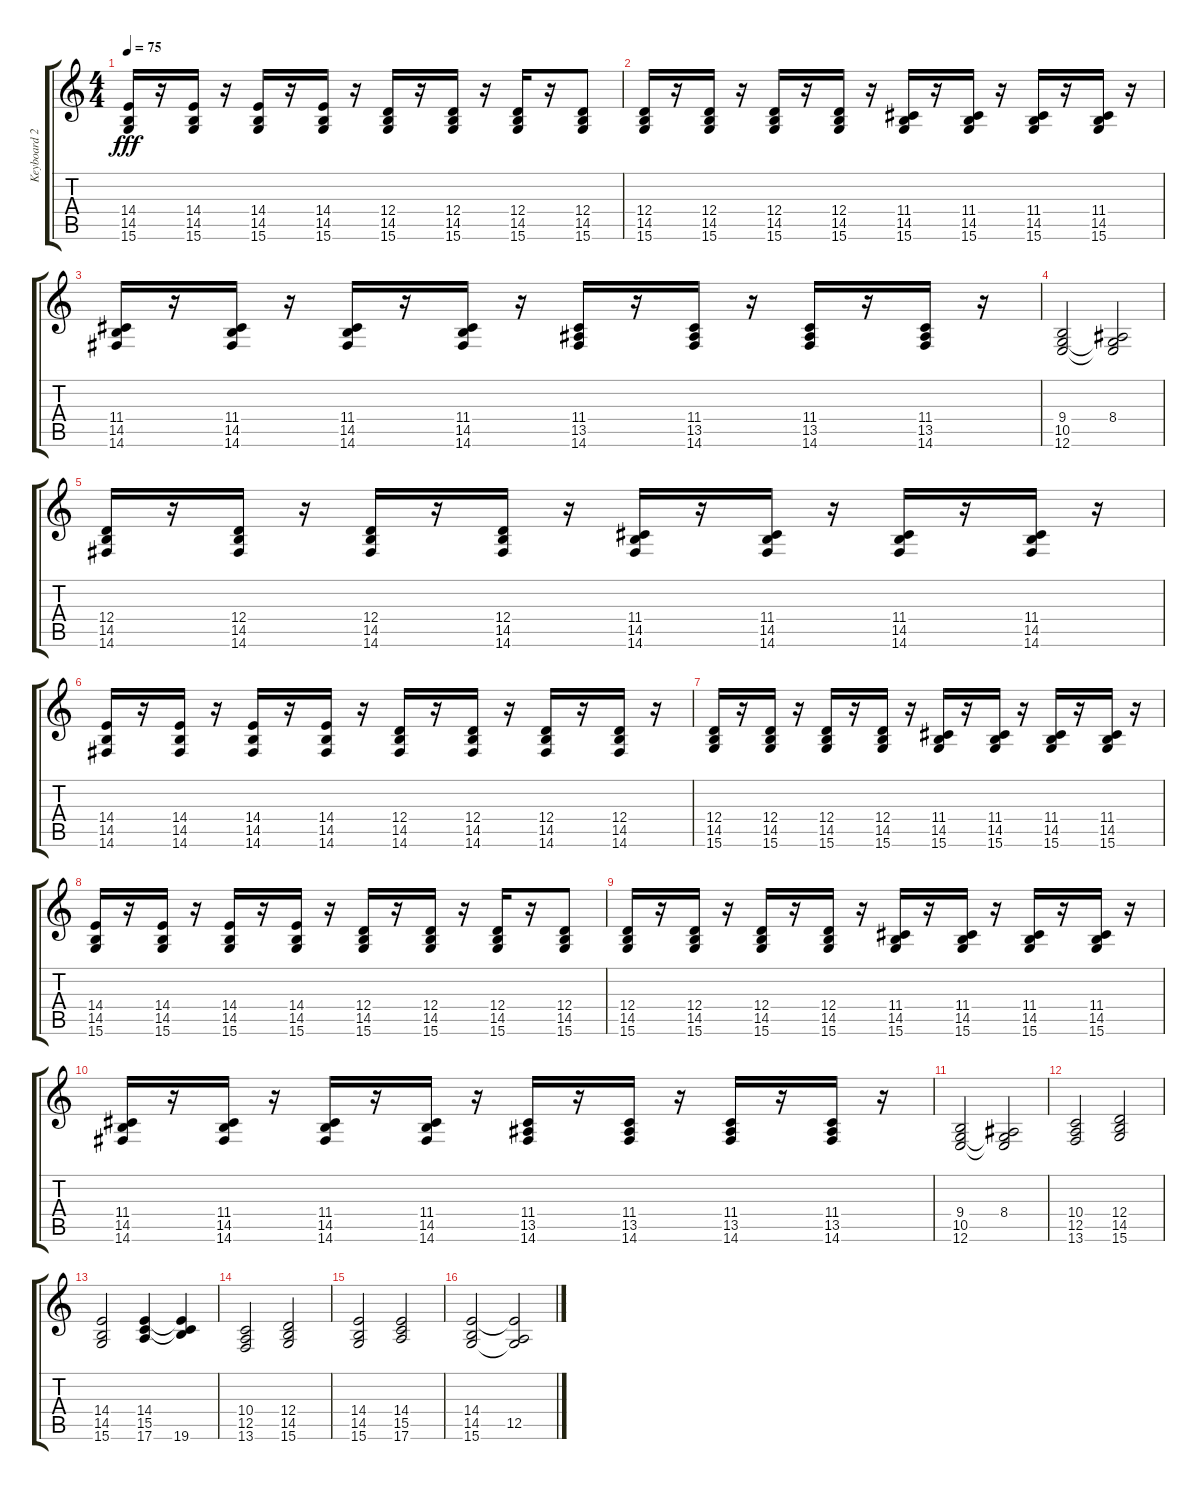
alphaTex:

\track ("Keyboard 2" "Keyboard 2") {instrument stringensemble1}
\staff {score tabs}
\tuning (E4 B3 G3 D3 A2 E2) {hide}
\ts (4 4)
\tempo 75
\clef g2
\ks c
(14.4 14.5 15.6).16{dy fff} r.16 (14.4 14.5 15.6).16 r.16 (14.4 14.5 15.6).16 r.16 (14.4 14.5 15.6).16 r.16 (12.4 14.5 15.6).16 r.16 (12.4 14.5 15.6).16 r.16 (12.4 14.5 15.6).16 r.16 (12.4 14.5 15.6).8 |
(12.4 14.5 15.6).16 r.16 (12.4 14.5 15.6).16 r.16 (12.4 14.5 15.6).16 r.16 (12.4 14.5 15.6).16 r.16 (11.4 14.5 15.6).16 r.16 (11.4 14.5 15.6).16 r.16 (11.4 14.5 15.6).16 r.16 (11.4 14.5 15.6).16 r.16 |
(11.4 14.5 14.6).16 r.16 (11.4 14.5 14.6).16 r.16 (11.4 14.5 14.6).16 r.16 (11.4 14.5 14.6).16 r.16 (11.4 13.5 14.6).16 r.16 (11.4 13.5 14.6).16 r.16 (11.4 13.5 14.6).16 r.16 (11.4 13.5 14.6).16 r.16 |
(9.4 10.5 12.6).2 (8.4 10.5{t} 12.6{t}).2 |
(12.4 14.5 14.6).16 r.16 (12.4 14.5 14.6).16 r.16 (12.4 14.5 14.6).16 r.16 (12.4 14.5 14.6).16 r.16 (11.4 14.5 14.6).16 r.16 (11.4 14.5 14.6).16 r.16 (11.4 14.5 14.6).16 r.16 (11.4 14.5 14.6).16 r.16 |
(14.4 14.5 14.6).16 r.16 (14.4 14.5 14.6).16 r.16 (14.4 14.5 14.6).16 r.16 (14.4 14.5 14.6).16 r.16 (12.4 14.5 14.6).16 r.16 (12.4 14.5 14.6).16 r.16 (12.4 14.5 14.6).16 r.16 (12.4 14.5 14.6).16 r.16 |
(12.4 14.5 15.6).16 r.16 (12.4 14.5 15.6).16 r.16 (12.4 14.5 15.6).16 r.16 (12.4 14.5 15.6).16 r.16 (11.4 14.5 15.6).16 r.16 (11.4 14.5 15.6).16 r.16 (11.4 14.5 15.6).16 r.16 (11.4 14.5 15.6).16 r.16 |
(14.4 14.5 15.6).16 r.16 (14.4 14.5 15.6).16 r.16 (14.4 14.5 15.6).16 r.16 (14.4 14.5 15.6).16 r.16 (12.4 14.5 15.6).16 r.16 (12.4 14.5 15.6).16 r.16 (12.4 14.5 15.6).16 r.16 (12.4 14.5 15.6).8 |
(12.4 14.5 15.6).16 r.16 (12.4 14.5 15.6).16 r.16 (12.4 14.5 15.6).16 r.16 (12.4 14.5 15.6).16 r.16 (11.4 14.5 15.6).16 r.16 (11.4 14.5 15.6).16 r.16 (11.4 14.5 15.6).16 r.16 (11.4 14.5 15.6).16 r.16 |
(11.4 14.5 14.6).16 r.16 (11.4 14.5 14.6).16 r.16 (11.4 14.5 14.6).16 r.16 (11.4 14.5 14.6).16 r.16 (11.4 13.5 14.6).16 r.16 (11.4 13.5 14.6).16 r.16 (11.4 13.5 14.6).16 r.16 (11.4 13.5 14.6).16 r.16 |
(9.4 10.5 12.6).2 (8.4 10.5{t} 12.6{t}).2 |
(10.4 12.5 13.6).2 (12.4 14.5 15.6).2 |
(14.4 14.5 15.6).2 (14.4 15.5 17.6).4 (14.4{t} 15.5{t} 19.6).4 |
(10.4 12.5 13.6).2 (12.4 14.5 15.6).2 |
(14.4 14.5 15.6).2 (14.4 15.5 17.6).2 |
(14.4 14.5 15.6).2 (14.4{t} 12.5 15.6{t}).2
